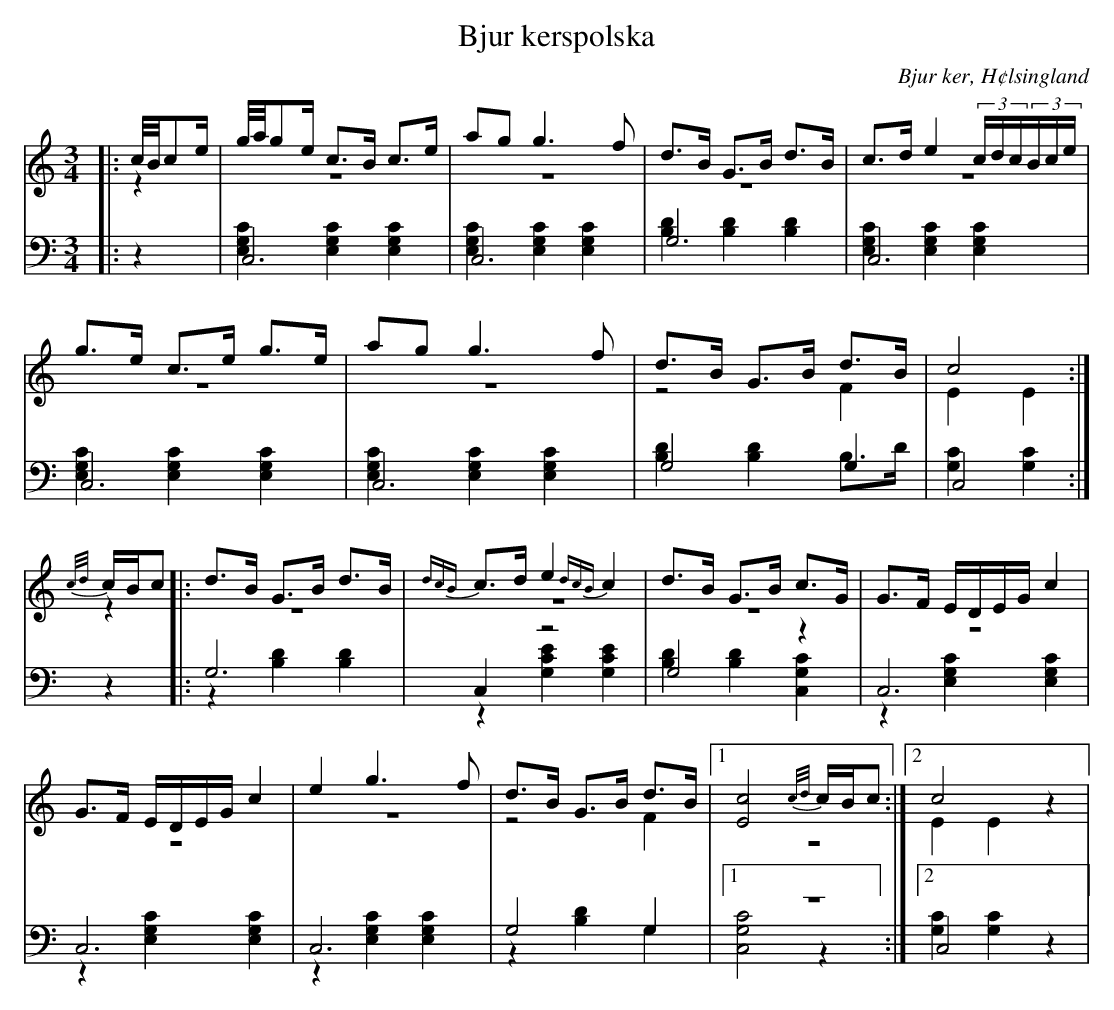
X:1
T: Bjur kerspolska
O: Bjur ker, H¢lsingland
M: 3/4
L: 1/8
K: C
V:1
V:2 merge
V:3
V:4 merge
V:1
|:c//B//ce/|g//a//ge/ c>B c>e|ag g3 f|d>B G>B d>B|c>d e2 (3c/d/c/(3B/c/e/|
g>e c>e g>e|ag g3 f|d>B G>B d>B|c4:|
{c/d/}c/B/c |:d>B G>B d>B|{dcB}c>d e2 {dcB}c2|d>B G>B c>G|G>F E/D/E/G/ c2|
G>F E/D/E/G/ c2|e2 g3 f|d>B G>B d>B|1 [E4c4] {c/d/}c/B/c:|2 c4 z2|
V:2
|:z2|z6|z6|z6|z6|
z6|z6|z4 F2|E2 E2:|
z2|:z6|z6|z6|z6|
 z6|z6|z4 F2|1 z6:|2 E2 E2 z2|
V:3 clef=bass
|:z2|C,6|C,6|G,6|C,6|
C,6|C,6|G,4 G,2|C,4:|
z2|:G,6|C,2 z4|G,4 z2|C,6|
 C,6|C,6|G,4 G,2|1 z6:|2 C,4 z2|
V:4 clef=bass
|:z2|[E,2G,2C2] [E,2G,2C2] [E,2G,2C2]|[E,2G,2C2] [E,2G,2C2] [E,2G,2C2]|[B,2D2] [B,2D2] [B,2D2]|[E,2G,2C2] [E,2G,2C2] [E,2G,2C2]|
[E,2G,2C2] [E,2G,2C2] [E,2G,2C2]|[E,2G,2C2] [E,2G,2C2] [E,2G,2C2]|[B,2D2] [B,2D2] B,>D|[G,2C2][G,2C2]:|
z2|:z2 [B,2D2] [B,2D2]|z2 [G,2C2E2] [G,2C2E2]|[B,2D2][B,2D2] [C,2G,2C2]|z2 [E,2G,2C2] [E,2G,2C2]|
z2 [E,2G,2C2] [E,2G,2C2]|z2 [E,2G,2C2] [E,2G,2C2]|z2 [B,2D2] G,2|1 [C,4G,4C4] z2:|2 [G,2C2] [G,2C2] z2|
